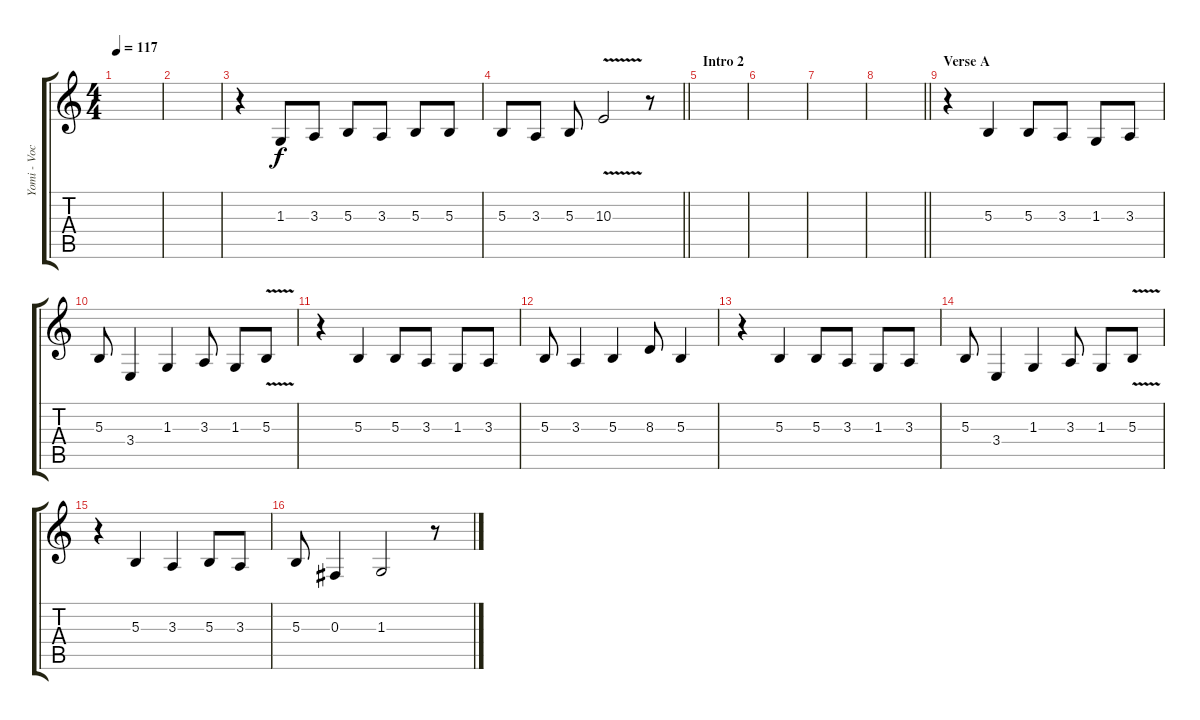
\track ("Yomi - Vocals" "Yomi - Voc") {instrument sopranosax}
\staff {score tabs}
\tuning (Eb4 Bb3 Gb3 Db3 Ab2 Eb2) {hide}
\ts (4 4)
\tempo 117
\clef g2
\ks c
|
|
r.4 1.3.8 3.3.8 5.3.8 3.3.8 5.3.8 5.3.8 |
\barLineRight lightlight
5.3.8 3.3.8 5.3.8 10.3{v}.2 r.8 |
\section ("" "Intro 2")
|
|
|
\barLineRight lightlight
|
\section ("" "Verse A")
r.4 5.3.4 5.3.8 3.3.8 1.3.8 3.3.8 |
5.3.8 3.4.4 1.3.4 3.3.8 1.3.8 5.3{v}.8 |
r.4 5.3.4 5.3.8 3.3.8 1.3.8 3.3.8 |
5.3.8 3.3.4 5.3.4 8.3.8 5.3.4 |
r.4 5.3.4 5.3.8 3.3.8 1.3.8 3.3.8 |
5.3.8 3.4.4 1.3.4 3.3.8 1.3.8 5.3{v}.8 |
r.4 5.3.4 3.3.4 5.3.8 3.3.8 |
5.3.8 0.3.4 1.3.2 r.8
